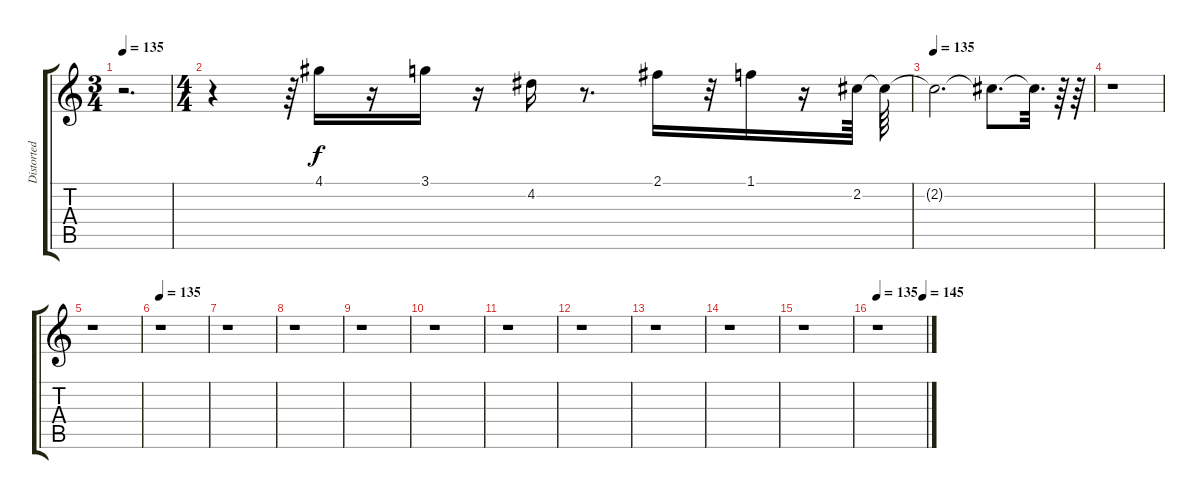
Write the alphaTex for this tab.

\track ("Distorted Guitar 1" "Distorted ") {instrument distortionguitar}
\staff {score tabs}
\tuning (E4 B3 G3 D3 A2 E2) {hide}
\ts (3 4)
\tempo 135
\clef g2
\ks c
r.2{d dy f} |
\ts (4 4)
r.4 r.64 4.1.16 r.16 3.1.16 r.16 4.2.16 r.8{d} 2.1.16 r.32 1.1.16 r.16 2.2.64 2.2{t}.64 |
\tempo 135
2.2{t}.2{d} 2.2{t}.8{d} 2.2{t}.32{d} r.64 r.64 |
r.1 |
r.1 |
\tempo 135
r.1 |
r.1 |
r.1 |
r.1 |
r.1 |
r.1 |
r.1 |
r.1 |
r.1 |
r.1 |
\tempo 135
\tempo (145 0.9375)
r.1
